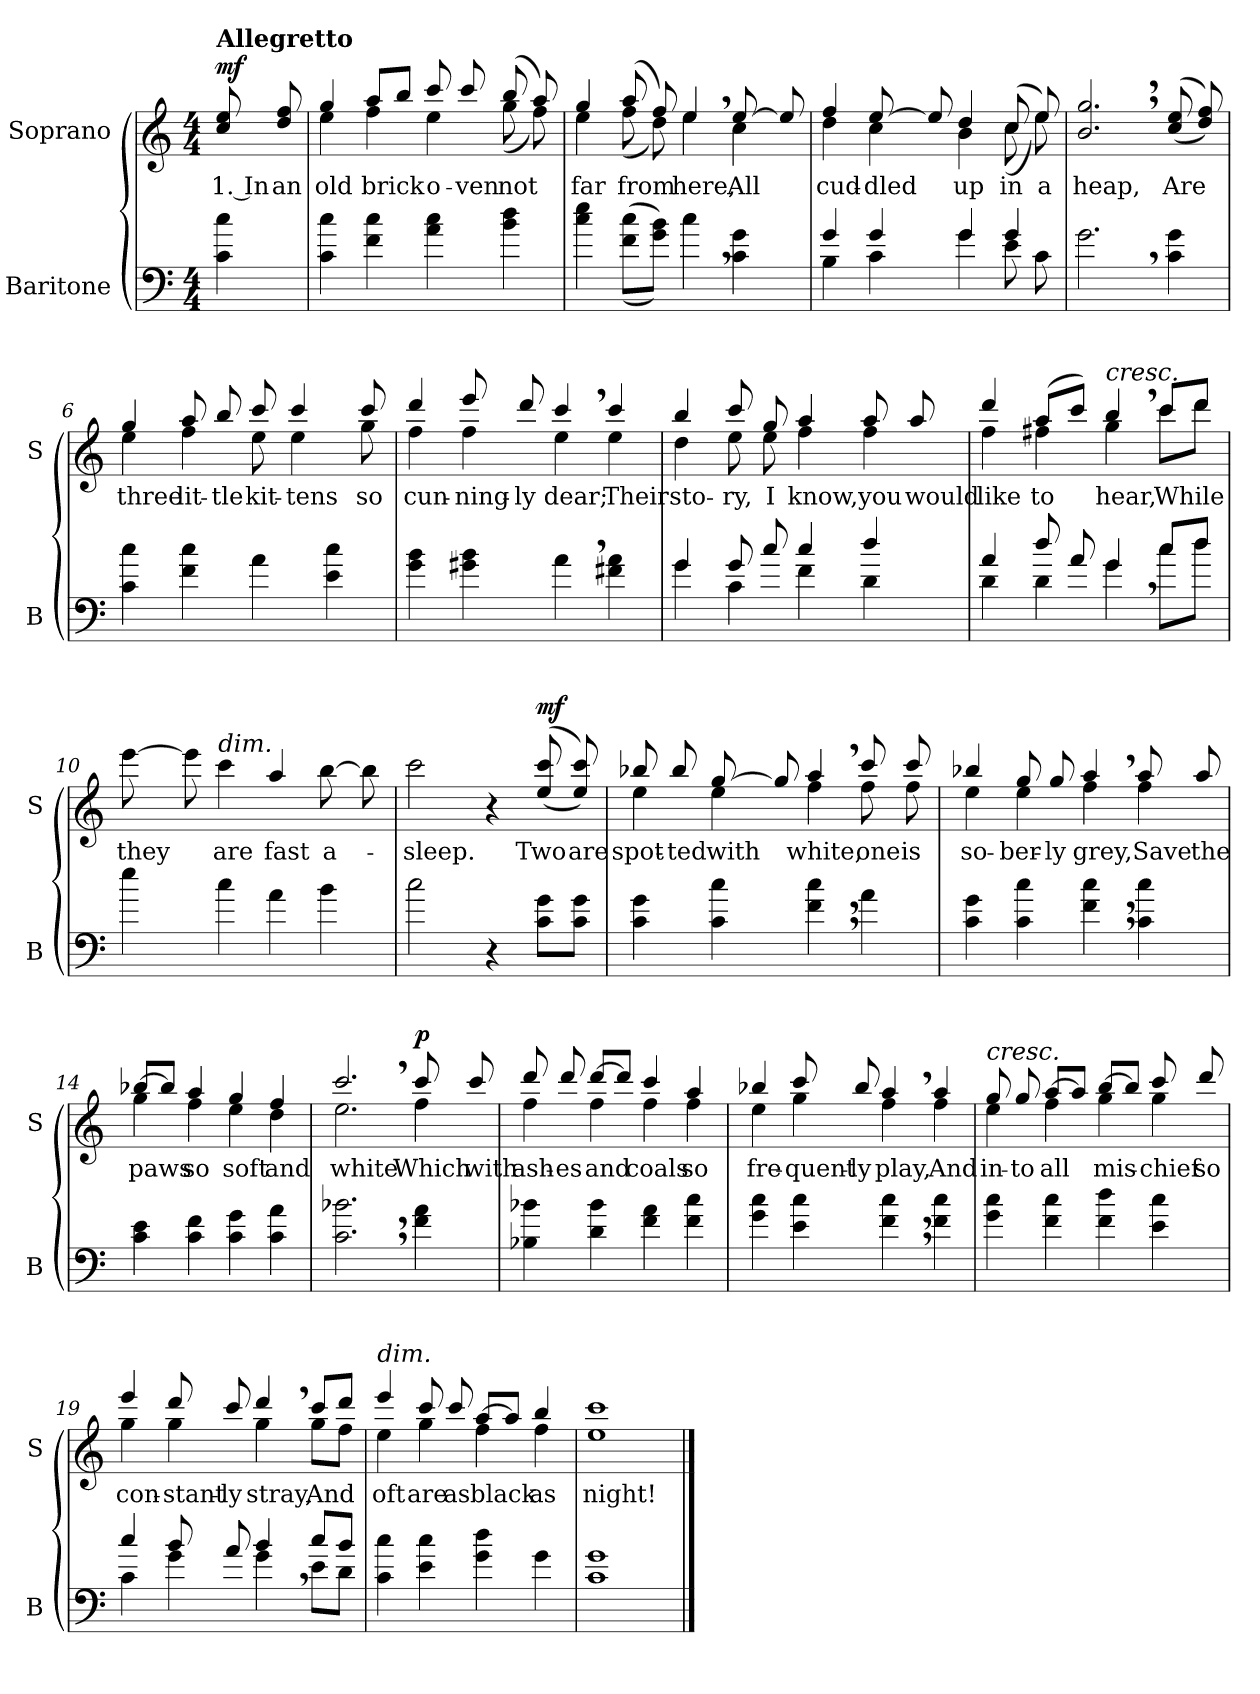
**kern	**kern	**text	**dynam
*part2	*part1	*part1	*part1
*staff2	*staff1	*staff1	*staff1
*I"Baritone	*I"Soprano	*	*
*I'B	*I'S	*	*
*clefF4	*clefG2	*	*
*ITrd7c12	*ITrd7c12	*	*
*k[]	*k[]	*	*
*C:	*C:	*	*
*M4/4	*M4/4	*	*
=1	=1	=1	=1
!	!LO:TX:a:B:t=Allegretto	!	!
!	!	!LO:LY:b	!LO:DY:a
4C\ 4c\	8c/ 8e/	1. In	mf
!	!	!LO:LY:b	!
.	8d/ 8f/	an	.
=2	=2	=2	=2
!	!	!LO:LY:b	!
*	*^	*	*
4C\ 4c\	4g/	4e\	old	.
!	!	!	!LO:LY:b	!
4F\ 4c\	8a/L	4f\	brick	.
.	8b/J	.	.	.
!	!	!	!LO:LY:b	!
4A\ 4c\	8cc/	4e\	o-	.
!	!	!	!LO:LY:b	!
.	8cc/	.	-ven	.
!	!	!	!LO:LY:b	!
4B\ 4d\	(8b/	(<8g\	not	.
.	8a/)	8f\)	.	.
=3	=3	=3	=3	=3
!	!	!	!LO:LY:b	!
4c\ 4e\	4g/	4e\	far	.
!	!	!	!LO:LY:b	!
(>(<8F\ 8c\L	(8a/	(<8f\	from	.
8G\ 8B\J))	8f/)	8d\)	.	.
!	!	!	!LO:LY:b	!
4c,>\	4e,>/	4e\	here,	.
!	!	!	!LO:LY:b	!
4C\ 4G\	[>8e/	4c\	All	.
.	8e/]	.	.	.
!!LO:LB:g=z	!!
=4	=4	=4	=4	=4
*^	*	*	*	*
!	!	!	!	!LO:LY:b	!
4G/	4BB\	4f/	4d\	cud-	.
!	!	!	!	!LO:LY:b	!
4G/	4C\	[>8e/	4c\	-dled	.
.	.	8e/]	.	.	.
!	!	!	!	!LO:LY:b	!
4G/	4G\	4d/	4B\	up	.
!	!	!	!	!LO:LY:b	!
4G/	8E\	(8c/	(<8c\	in	.
!	!	!	!	!LO:LY:b	!
.	8C\	8e/)	8e\)	a	.
=5	=5	=5	=5	=5	=5
!	!	!	!	!LO:LY:b	!
*v	*v	*	*	*	*
*	*v	*v	*	*
2.G,>\	2.B/,> 2.g/,>	heap,	.
!	!	!LO:LY:b	!
4C\ 4G\	(<(8c/ 8e/	Are	.
.	8d/ 8f/))	.	.
=6	=6	=6	=6
!	!	!LO:LY:b	!
*	*^	*	*
4C\ 4c\	4g/	4e\	three	.
!	!	!	!LO:LY:b	!
4F\ 4c\	8a/	4f\	lit-	.
!	!	!	!LO:LY:b	!
.	8b/	.	-tle	.
!	!	!	!LO:LY:b	!
4A\	8cc/	8e\	kit-	.
!	!	!	!LO:LY:b	!
.	4cc/	4e\	-tens	.
4E\ 4c\	.	.	.	.
!	!	!	!LO:LY:b	!
.	8cc/	8g\	so	.
!!LO:LB:g=z	!!
=7	=7	=7	=7	=7
!	!	!	!LO:LY:b	!
4G\ 4B\	4dd/	4f\	cun-	.
!	!	!	!LO:LY:b	!
4G#X\ 4B\	8ee/	4f\	-ning-	.
!	!	!	!LO:LY:b	!
.	8dd/	.	-ly	.
!	!	!	!LO:LY:b	!
4A,>\	4cc,>/	4e\	dear;	.
!	!	!	!LO:LY:b	!
4F#X\ 4A\	4cc/	4e\	Their	.
=8	=8	=8	=8	=8
*^	*	*	*	*
!	!	!	!	!LO:LY:b	!
4G/	4G\	4b/	4d\	sto-	.
!	!	!	!	!LO:LY:b	!
8G/	4C\	8cc/	8e\	-ry,	.
!	!	!	!	!LO:LY:b	!
8c/	.	8g/	8e\	I	.
!	!	!	!	!LO:LY:b	!
4c/	4F\	4a/	4f\	know,	.
!	!	!	!	!LO:LY:b	!
4d/	4D\	8a/	4f\	you	.
!	!	!	!	!LO:LY:b	!
.	.	8a/	.	would	.
=9	=9	=9	=9	=9	=9
!	!	!	!	!LO:LY:b	!
4A/	4D\	4dd/	4f\	like	.
!	!	!	!	!LO:LY:b	!
8d/	4D\	(>8a/L	4f#X\	to	.
8A/	.	8cc/J)	.	.	.
!	!	!LO:TX:a:i:t=cresc.	!	!	!
!	!	!	!	!LO:LY:b	!
4G,>/	4G\	4b,>/	4g\	hear,	.
!	!	!	!	!LO:LY:b	!
8c/L	8c\L	8cc/L	8cc\L	While	.
8d/J	8d\J	8dd/J	8dd\J	.	.
!!LO:LB:g=z
=10	=10	=10	=10	=10	=10
!	!	!	!	!LO:LY:b	!
*v	*v	*	*	*	*
*	*v	*v	*	*
4e\	[8ee\	they	.
.	8ee\]	.	.
!	!LO:TX:a:i:t=dim.	!	!
!	!	!LO:LY:b	!
4c\	4cc\	are	.
!	!	!LO:LY:b	!
4A\	4a/	fast	.
!	!	!LO:LY:b	!
4B\	[8b\	a-	.
.	8b\]	.	.
=11	=11	=11	=11
!	!	!LO:LY:b	!
2c\	2cc\	-sleep.	.
4r	4r	.	.
!	!	!LO:LY:b	!LO:DY:a
8C\ 8G\L	(<(8e/ 8cc/	Two	mf
!	!	!LO:LY:b	!
8C\ 8G\J	8e/ 8cc/))	are	.
!!LO:PB:g=z
=12	=12	=12	=12
!	!	!LO:LY:b	!
*	*^	*	*
4C\ 4G\	8b-X/	4e\	spot-	.
!	!	!	!LO:LY:b	!
.	8b-/	.	-ted	.
!	!	!	!LO:LY:b	!
4C\ 4c\	[>8g/	4e\	with	.
.	8g/]	.	.	.
!	!	!	!LO:LY:b	!
4F\,> 4c\,>	4a,>/	4f\	white,	.
!	!	!	!LO:LY:b	!
4A\	8cc/	8f\	one	.
!	!	!	!LO:LY:b	!
.	8cc/	8f\	is	.
=13	=13	=13	=13	=13
!	!	!	!LO:LY:b	!
4C\ 4G\	4b-X/	4e\	so-	.
!	!	!	!LO:LY:b	!
4C\ 4c\	8g/	4e\	-ber-	.
!	!	!	!LO:LY:b	!
.	8g/	.	-ly	.
!	!	!	!LO:LY:b	!
4F\,> 4c\,>	4a,>/	4f\	grey,	.
!	!	!	!LO:LY:b	!
4C\ 4c\	8a/	4f\	Save	.
!	!	!	!LO:LY:b	!
.	8a/	.	the	.
!!LO:LB:g=z	!!
=14	=14	=14	=14	=14
!	!	!	!LO:LY:b	!
4C\ 4E\	[>8b-X/L	4g\	paws	.
.	8b-/J]	.	.	.
!	!	!	!LO:LY:b	!
4C\ 4F\	4a/	4f\	so	.
!	!	!	!LO:LY:b	!
4C\ 4G\	4g/	4e\	soft	.
!	!	!	!LO:LY:b	!
4C\ 4A\	4f/	4d\	and	.
=15	=15	=15	=15	=15
!	!	!	!LO:LY:b	!
2.C\,> 2.B-X\,>	2.cc,>/	2.e\	white	.
!	!	!	!LO:LY:b	!LO:DY:a
4F\ 4A\	8cc/	4f\	Which	p
!	!	!	!LO:LY:b	!
.	8cc/	.	with	.
=16	=16	=16	=16	=16
!	!	!	!LO:LY:b	!
4BB-X\ 4B-X\	8dd/	4f\	ash-	.
!	!	!	!LO:LY:b	!
.	8dd/	.	-es	.
!	!	!	!LO:LY:b	!
4D\ 4B-\	[>8dd/L	4f\	and	.
.	8dd/J]	.	.	.
!	!	!	!LO:LY:b	!
4F\ 4A\	4cc/	4f\	coals	.
!	!	!	!LO:LY:b	!
4F\ 4c\	4a/	4f\	so	.
!!LO:LB:g=z	!!
=17	=17	=17	=17	=17
!	!	!	!LO:LY:b	!
4G\ 4c\	4b-X/	4e\	fre-	.
!	!	!	!LO:LY:b	!
4E\ 4c\	8cc/	4g\	-quent-	.
!	!	!	!LO:LY:b	!
.	8b-/	.	-ly	.
!	!	!	!LO:LY:b	!
4F\,> 4c\,>	4a,>/	4f\	play,	.
!	!	!	!LO:LY:b	!
4F\ 4c\	4a/	4f\	And	.
=18	=18	=18	=18	=18
!	!LO:TX:a:i:t=cresc.	!	!	!
!	!	!	!LO:LY:b	!
4G\ 4c\	8g/	4e\	in-	.
!	!	!	!LO:LY:b	!
.	8g/	.	-to	.
!	!	!	!LO:LY:b	!
4F\ 4c\	[>8a/L	4f\	all	.
.	8a/J]	.	.	.
!	!	!	!LO:LY:b	!
4F\ 4d\	[>8b/L	4g\	mis-	.
.	8b/J]	.	.	.
!	!	!	!LO:LY:b	!
4E\ 4c\	8cc/	4g\	-chief	.
!	!	!	!LO:LY:b	!
.	8dd/	.	so	.
!!LO:LB:g=z	!!
=19	=19	=19	=19	=19
*^	*	*	*	*
!	!	!	!	!LO:LY:b	!
4c/	4C\	4ee/	4g\	con-	.
!	!	!	!	!LO:LY:b	!
8B/	4G\	8dd/	4g\	-stant-	.
!	!	!	!	!LO:LY:b	!
8A/	.	8cc/	.	-ly	.
!	!	!	!	!LO:LY:b	!
4B,>/	4G\	4dd,>/	4g\	stray,	.
!	!	!	!	!LO:LY:b	!
8c/L	8E\L	8cc/L	8g\L	And	.
8B/J	8D\J	8dd/J	8f\J	.	.
=20	=20	=20	=20	=20	=20
!	!	!LO:TX:a:i:t=dim.	!	!	!
!	!	!	!	!LO:LY:b	!
*v	*v	*	*	*	*
4C\ 4c\	4ee/	4e\	oft	.
!	!	!	!LO:LY:b	!
4E\ 4c\	8cc/	4g\	are	.
!	!	!	!LO:LY:b	!
.	8cc/	.	as	.
!	!	!	!LO:LY:b	!
4G\ 4d\	[>8a/L	4f\	black	.
.	8a/J]	.	.	.
!	!	!	!LO:LY:b	!
4G\	4b/	4f\	as	.
=21	=21	=21	=21	=21
!	!	!	!LO:LY:b	!
1C 1G	1cc	1e	night!	.
*	*v	*v	*	*
==	==	==	==
*-	*-	*-	*-
